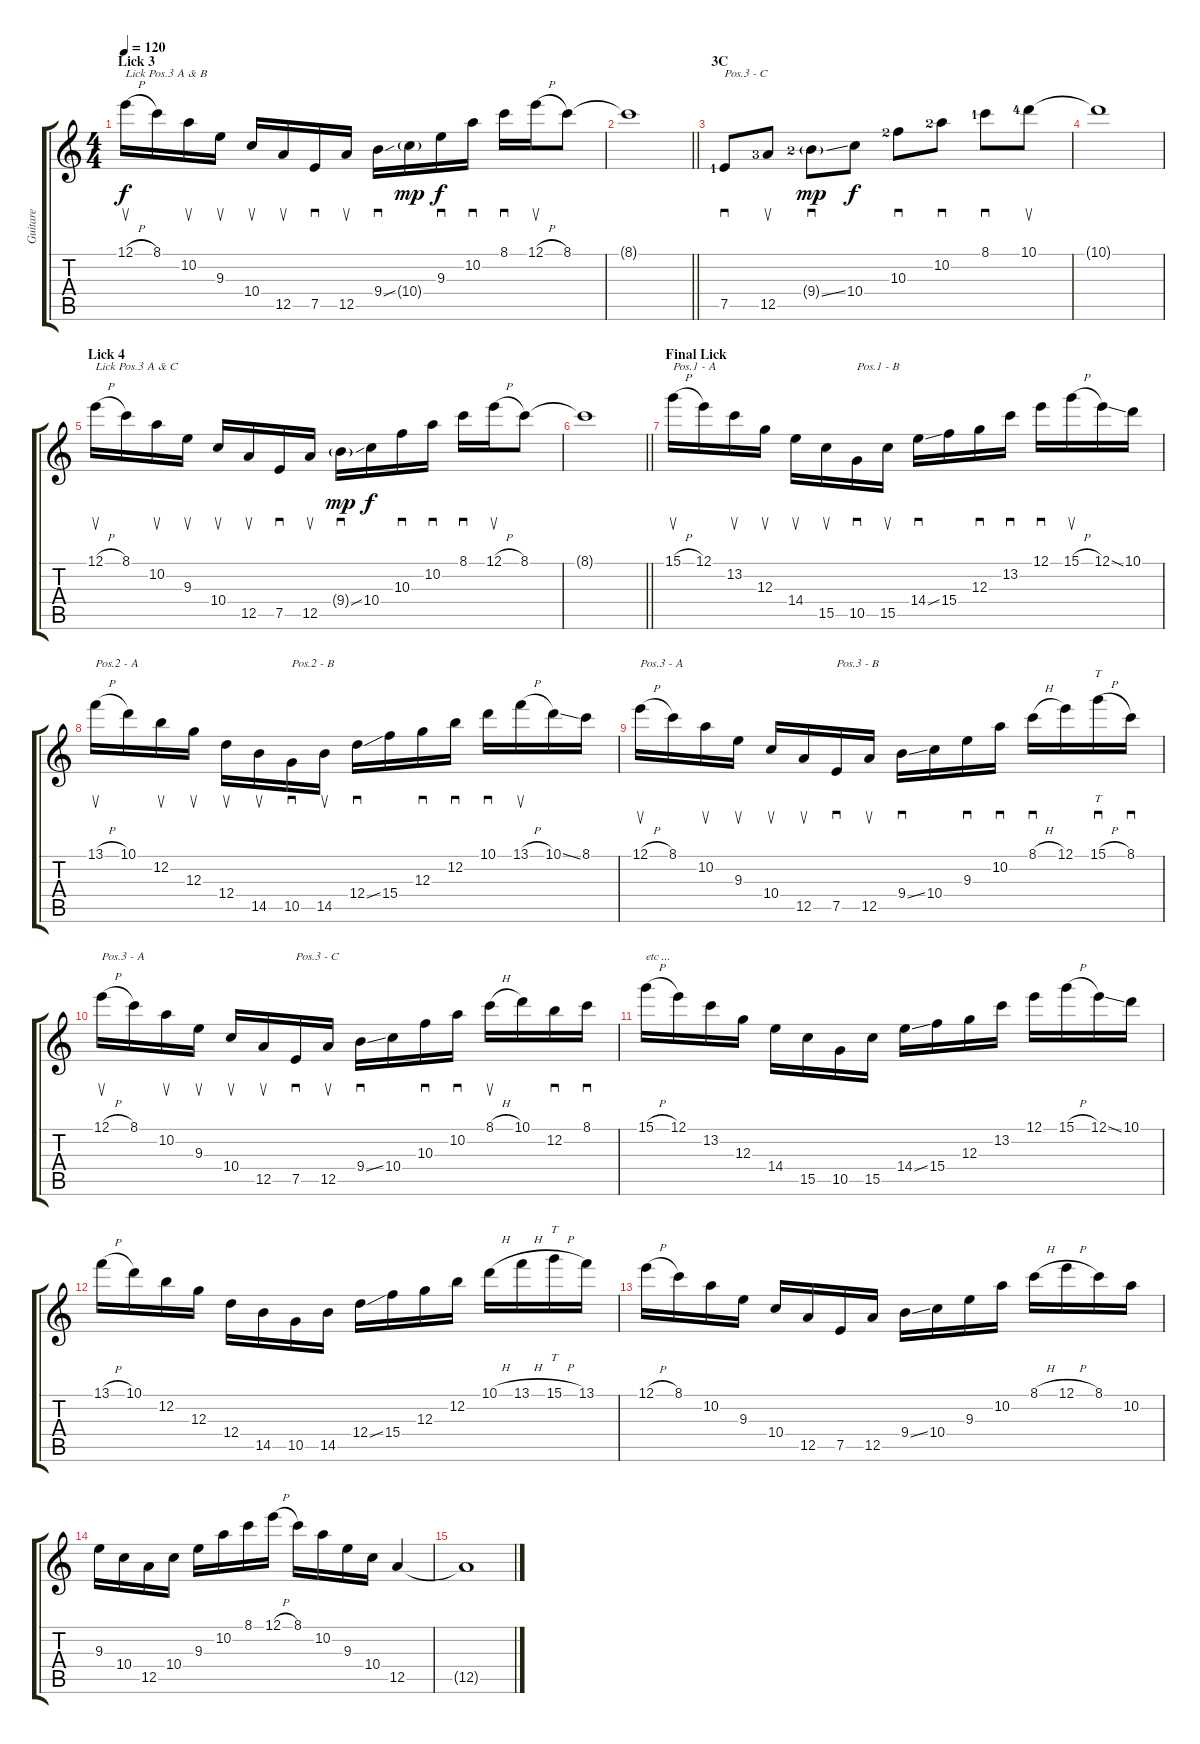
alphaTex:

\track ("Guitare" "Guitare") {instrument distortionguitar}
\staff {score tabs}
\tuning (E4 B3 G3 D3 A2 E2) {hide}
\ts (4 4)
\section ("" "Lick 3")
\tempo 120
\clef g2
\ks c
12.1{h}.16{su txt "Lick Pos.3 A & B" dy f} 8.1.16 10.2.16{su} 9.3.16{su} 10.4.16{su} 12.5.16{su} 7.5.16{sd} 12.5.16{su} 9.4{ss}.16{sd} 10.4{g}.16{dy mp} 9.3.16{sd dy f} 10.2.16{sd} 8.1.16{sd} 12.1{h}.16{su} 8.1.8 |
\barLineRight lightlight
8.1{t}.1 |
\section ("" "3C")
7.5{lf 2}.8{sd txt "Pos.3 - C"} 12.5{lf 4}.8{su} 9.4{ss g lf 3}.8{sd dy mp} 10.4.8{dy f} 10.3{lf 3}.8{sd} 10.2{lf 3}.8{sd} 8.1{lf 2}.8{sd} 10.1{lf 5}.8{su} |
10.1{t}.1 |
\section ("" "Lick 4")
12.1{h}.16{su txt "Lick Pos.3 A & C"} 8.1.16 10.2.16{su} 9.3.16{su} 10.4.16{su} 12.5.16{su} 7.5.16{sd} 12.5.16{su} 9.4{ss g}.16{sd dy mp} 10.4.16{dy f} 10.3.16{sd} 10.2.16{sd} 8.1.16{sd} 12.1{h}.16{su} 8.1.8 |
\barLineRight lightlight
8.1{t}.1 |
\section ("" "Final Lick")
15.1{h}.16{su txt "Pos.1 - A"} 12.1.16 13.2.16{su} 12.3.16{su} 14.4.16{su} 15.5.16{su} 10.5.16{sd txt "Pos.1 - B"} 15.5.16{su} 14.4{ss}.16{sd} 15.4.16 12.3.16{sd} 13.2.16{sd} 12.1.16{sd} 15.1{h}.16{su} 12.1{ss}.16 10.1.16 |
13.1{h}.16{su txt "Pos.2 - A"} 10.1.16 12.2.16{su} 12.3.16{su} 12.4.16{su} 14.5.16{su} 10.5.16{sd txt "Pos.2 - B"} 14.5.16{su} 12.4{ss}.16{sd} 15.4.16 12.3.16{sd} 12.2.16{sd} 10.1.16{sd} 13.1{h}.16{su} 10.1{ss}.16 8.1.16 |
12.1{h}.16{su txt "Pos.3 - A"} 8.1.16 10.2.16{su} 9.3.16{su} 10.4.16{su} 12.5.16{su} 7.5.16{sd txt "Pos.3 - B"} 12.5.16{su} 9.4{ss}.16{sd} 10.4.16 9.3.16{sd} 10.2.16{sd} 8.1{h}.16{sd} 12.1.16 15.1{h}.16{tt sd} 8.1.16{sd} |
12.1{h}.16{su txt "Pos.3 - A"} 8.1.16 10.2.16{su} 9.3.16{su} 10.4.16{su} 12.5.16{su} 7.5.16{sd txt "Pos.3 - C"} 12.5.16{su} 9.4{ss}.16{sd} 10.4.16 10.3.16{sd} 10.2.16{sd} 8.1{h}.16{su} 10.1.16 12.2.16{sd} 8.1.16{sd} |
15.1{h}.16{txt "etc ..."} 12.1.16 13.2.16 12.3.16 14.4.16 15.5.16 10.5.16 15.5.16 14.4{ss}.16 15.4.16 12.3.16 13.2.16 12.1.16 15.1{h}.16 12.1{ss}.16 10.1.16 |
13.1{h}.16 10.1.16 12.2.16 12.3.16 12.4.16 14.5.16 10.5.16 14.5.16 12.4{ss}.16 15.4.16 12.3.16 12.2.16 10.1{h}.16 13.1{h}.16 15.1{h}.16{tt} 13.1.16 |
12.1{h}.16 8.1.16 10.2.16 9.3.16 10.4.16 12.5.16 7.5.16 12.5.16 9.4{ss}.16 10.4.16 9.3.16 10.2.16 8.1{h}.16 12.1{h}.16 8.1.16 10.2.16 |
9.3.16 10.4.16 12.5.16 10.4.16 9.3.16 10.2.16 8.1.16 12.1{h}.16 8.1.16 10.2.16 9.3.16 10.4.16 12.5.4 |
12.5{t}.1
